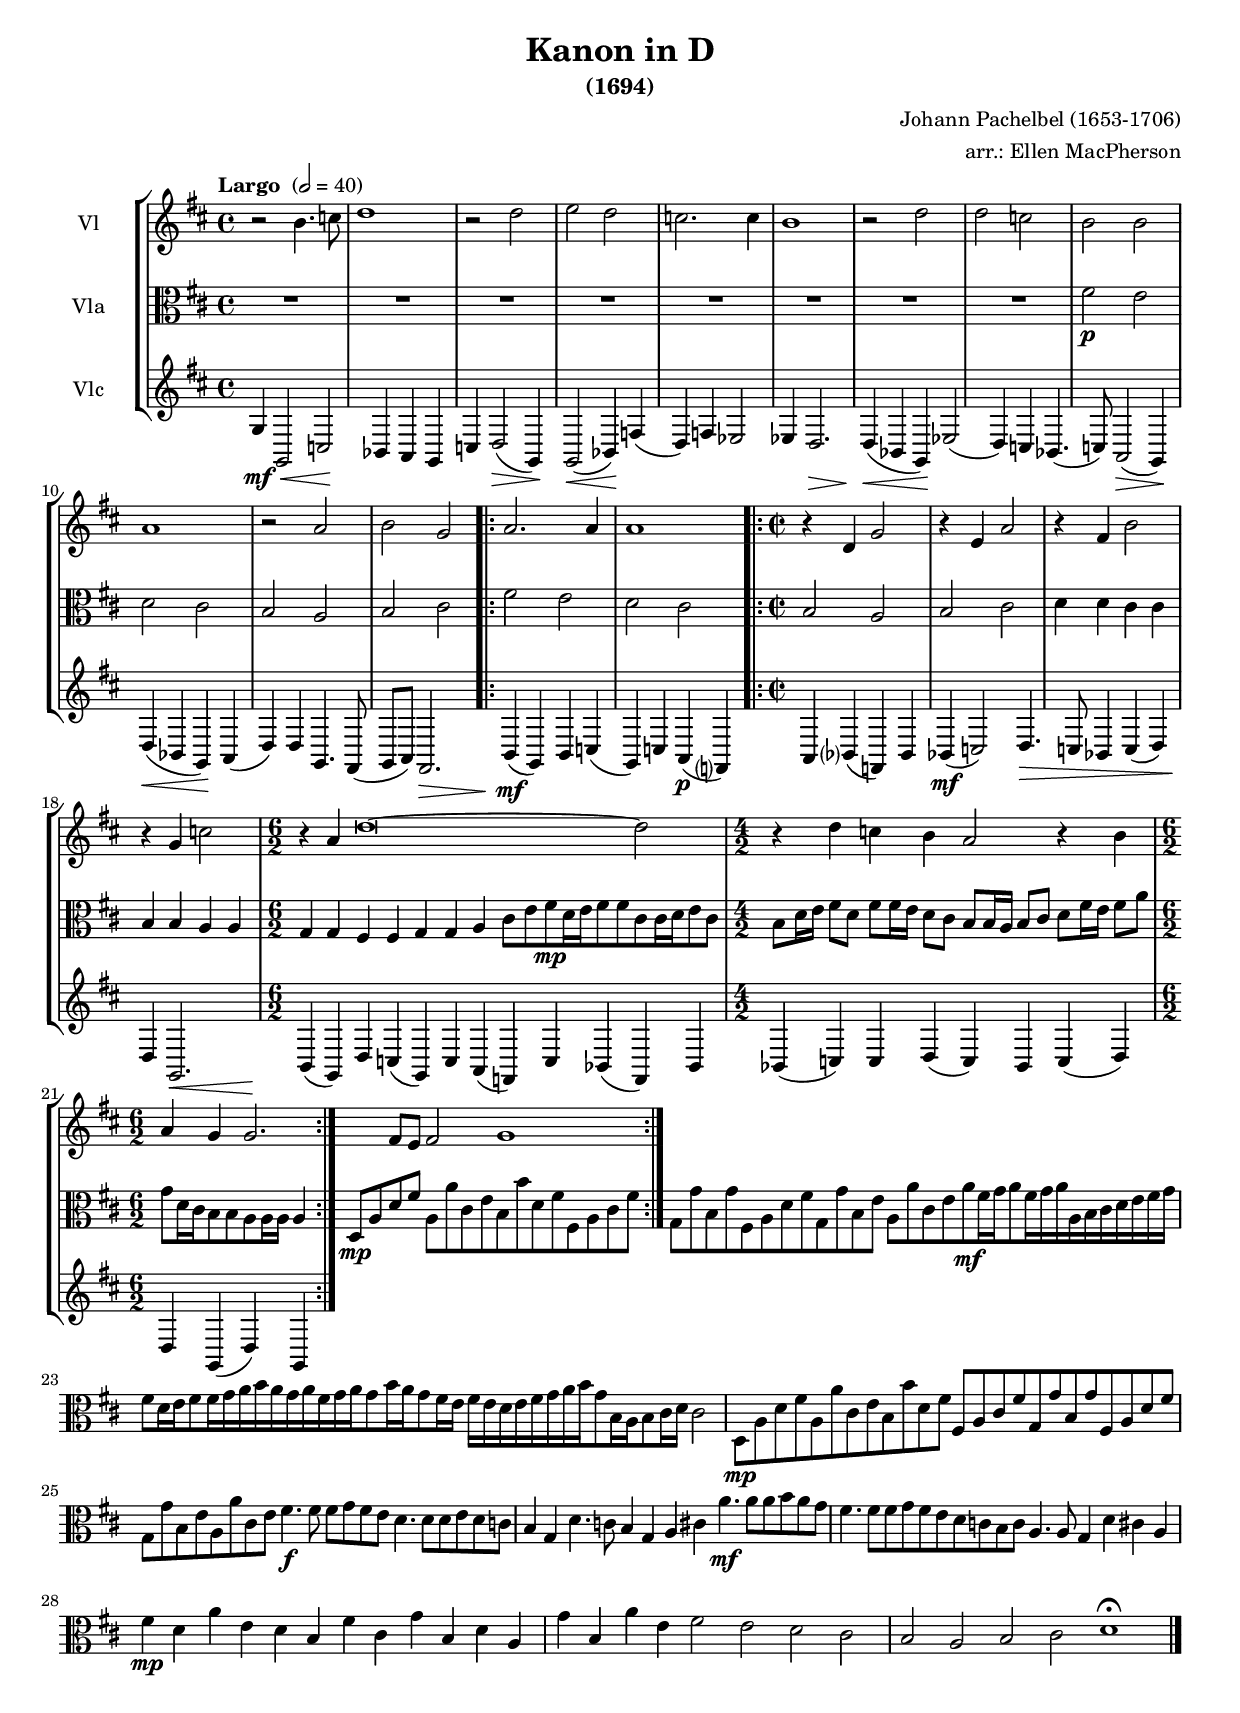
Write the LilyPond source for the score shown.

\version "2.14.2"
\include "deutsch.ly"

#(set-global-staff-size 17.75)

\header {
  title = "Kanon in D"
  subtitle = "(1694)"
  composer = "Johann Pachelbel (1653-1706)"
  arranger = "arr.: Ellen MacPherson"
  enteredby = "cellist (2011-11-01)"
}

voiceconsts = {
 \key d \major
 \time 4/4
% \numericTimeSignature
 \compressFullBarRests
 \tempo "Largo " 2=40
}

%minstr = "harpsichord"
mihi = "clarinet"
%minstr = "accordion"
milo = "bassoon"

moral = \markup \italic "molto rall."

\include "v1.ily"
vb = \relative c'' {
  \voiceconsts
  \clef "alto"

  R1*8
  fis2\p e
  d cis
  h a
  h cis

  fis e
  d cis
  h a
  h cis
  d4 d cis cis
  h h a a

  g g fis fis
  g g a cis8 e
  fis\mp d16 e fis8 fis cis cis16 d e8 cis
  h d16 e fis8 d fis fis16 e d8 cis

  h h16 a h8 cis d fis16 e fis8 a
  g d16 cis h8 h a a16 a a4
  d,8\mp a' d fis a, a' cis, e

  h h' d, fis fis, a cis fis
  g, g' h, g' fis, a d fis
  g, g' h, e a, a' cis, e

  a\mf fis16 g a8 fis16 g a a, h cis d e fis g
  fis8 d16 e fis8 fis16 g a h a g a fis g a
  g8 h16 a g8 fis16 e fis e d e fis g a h

  g8 h,16 a h8 cis16 d cis2
  d,8\mp a' d fis a, a' cis, e
  h h' d, fis fis, a cis fis

  g, g' h, g' fis, a d fis
  g, g' h, e a, a' cis, e
  fis4.\f fis8 fis g fis e

  d4. d8 d e d c
  h4 g d'4. c8
  h4 g a cis
  a'4.\mf a8 a h a g
  fis4. fis8 fis g fis e

  d c h c a4. a8
  g4 d' cis a
  fis'\mp d a' e
  d h fis' cis
  g' h, d a

  g' h, a' e
  fis2 e
  d cis
  h a
  h cis
  d1\fermata \bar "|."
}

\include "v3.ily"

music = \new StaffGroup <<
      \new Staff {
	\set Staff.midiInstrument = \mihi
	\set Staff.instrumentName = #"Vl"
	\transpose d d { \va }
      }

      \new Staff {
	\set Staff.midiInstrument = \mihi
	\set Staff.instrumentName = #"Vla"
	\transpose d d, { \vb }
      }

      \new Staff {
	\set Staff.midiInstrument = \milo
	\set Staff.instrumentName = #"Vlc"
	\transpose d d, { \vc }
      }
>>

\book {
  \score {
    \music
    \layout {}
  }

  \score {
    \unfoldRepeats \music

    \midi {
      \context {
        \Score
        tempoWholesPerMinute = #(ly:make-moment 114 4)
      }
    }
  }
}
